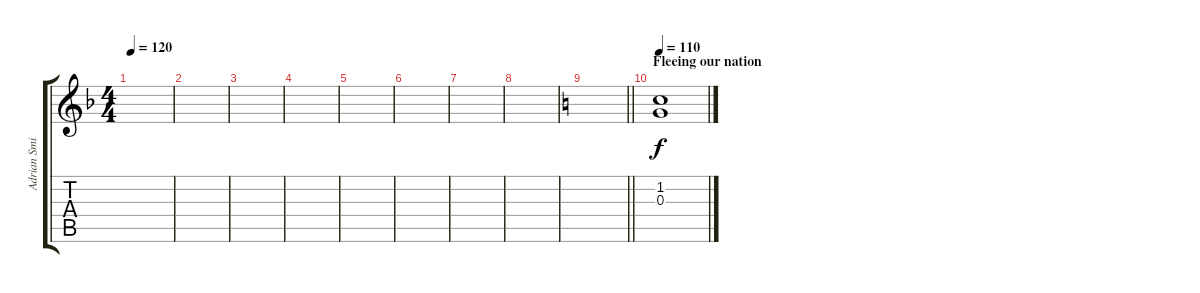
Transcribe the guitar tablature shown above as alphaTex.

\track ("Adrian Smith" "Adrian Smi") {instrument acousticguitarsteel}
\staff {score tabs}
\tuning (E4 B3 G3 D3 A2 E2) {hide}
\ts (4 4)
\tempo 120
\clef g2
\ks f
|
|
|
|
|
|
|
|
\barLineRight lightlight
\ks c
|
\section ("" "Fleeing our nation")
\tempo 110
(1.2 0.3).1
